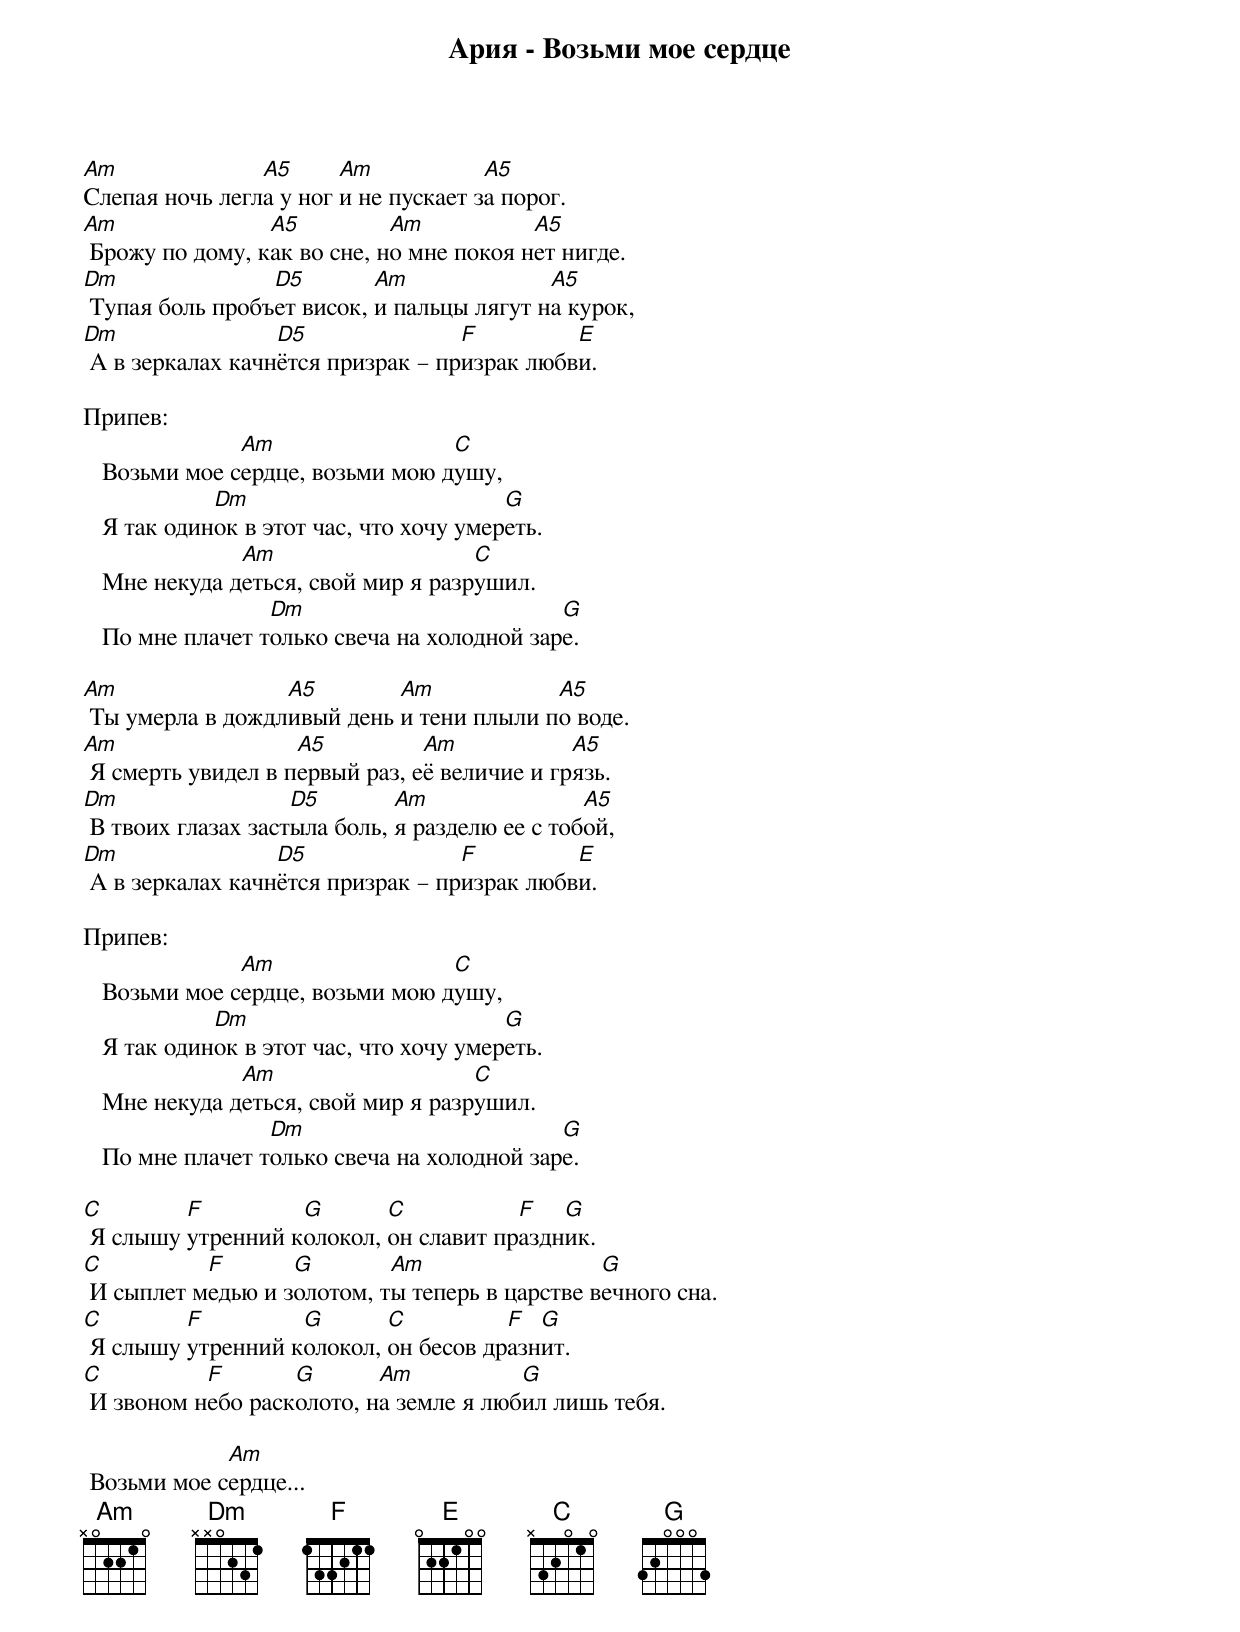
Ария - Возьми мое сердце

Am              A5      Am            A5
Слепая ночь легла у ног и не пускает за порог.
Am               A5          Am           A5
 Брожу по дому, как во сне, но мне покоя нет нигде.
Dm               D5        Am              A5
 Тупая боль пробъет висок, и пальцы лягут на курок,
Dm                D5               F         E
 А в зеркалах качнётся призрак – призрак любви.

Припев:
               Am                 C
   Возьми мое сердце, возьми мою душу,
             Dm                          G
   Я так одинок в этот час, что хочу умереть.
               Am                    C
   Мне некуда деться, свой мир я разрушил.
                  Dm                         G
   По мне плачет только свеча на холодной заре.

Am                A5        Am            A5
 Ты умерла в дождливый день и тени плыли по воде.
Am                  A5          Am            A5
 Я смерть увидел в первый раз, её величие и грязь.
Dm                  D5        Am                A5
 В твоих глазах застыла боль, я разделю ее с тобой,
Dm                D5               F         E
 А в зеркалах качнётся призрак – призрак любви.

Припев:
               Am                 C
   Возьми мое сердце, возьми мою душу,
             Dm                          G
   Я так одинок в этот час, что хочу умереть.
               Am                    C
   Мне некуда деться, свой мир я разрушил.
                  Dm                         G
   По мне плачет только свеча на холодной заре.

C        F         G       C           F   G
 Я слышу утренний колокол, он славит праздник.
C          F       G        Am                  G
 И сыплет медью и золотом, ты теперь в царстве вечного сна.
C        F         G       C          F  G
 Я слышу утренний колокол, он бесов дразнит.
C          F       G       Am           G
 И звоном небо расколото, на земле я любил лишь тебя.

             Am
 Возьми мое сердце...
